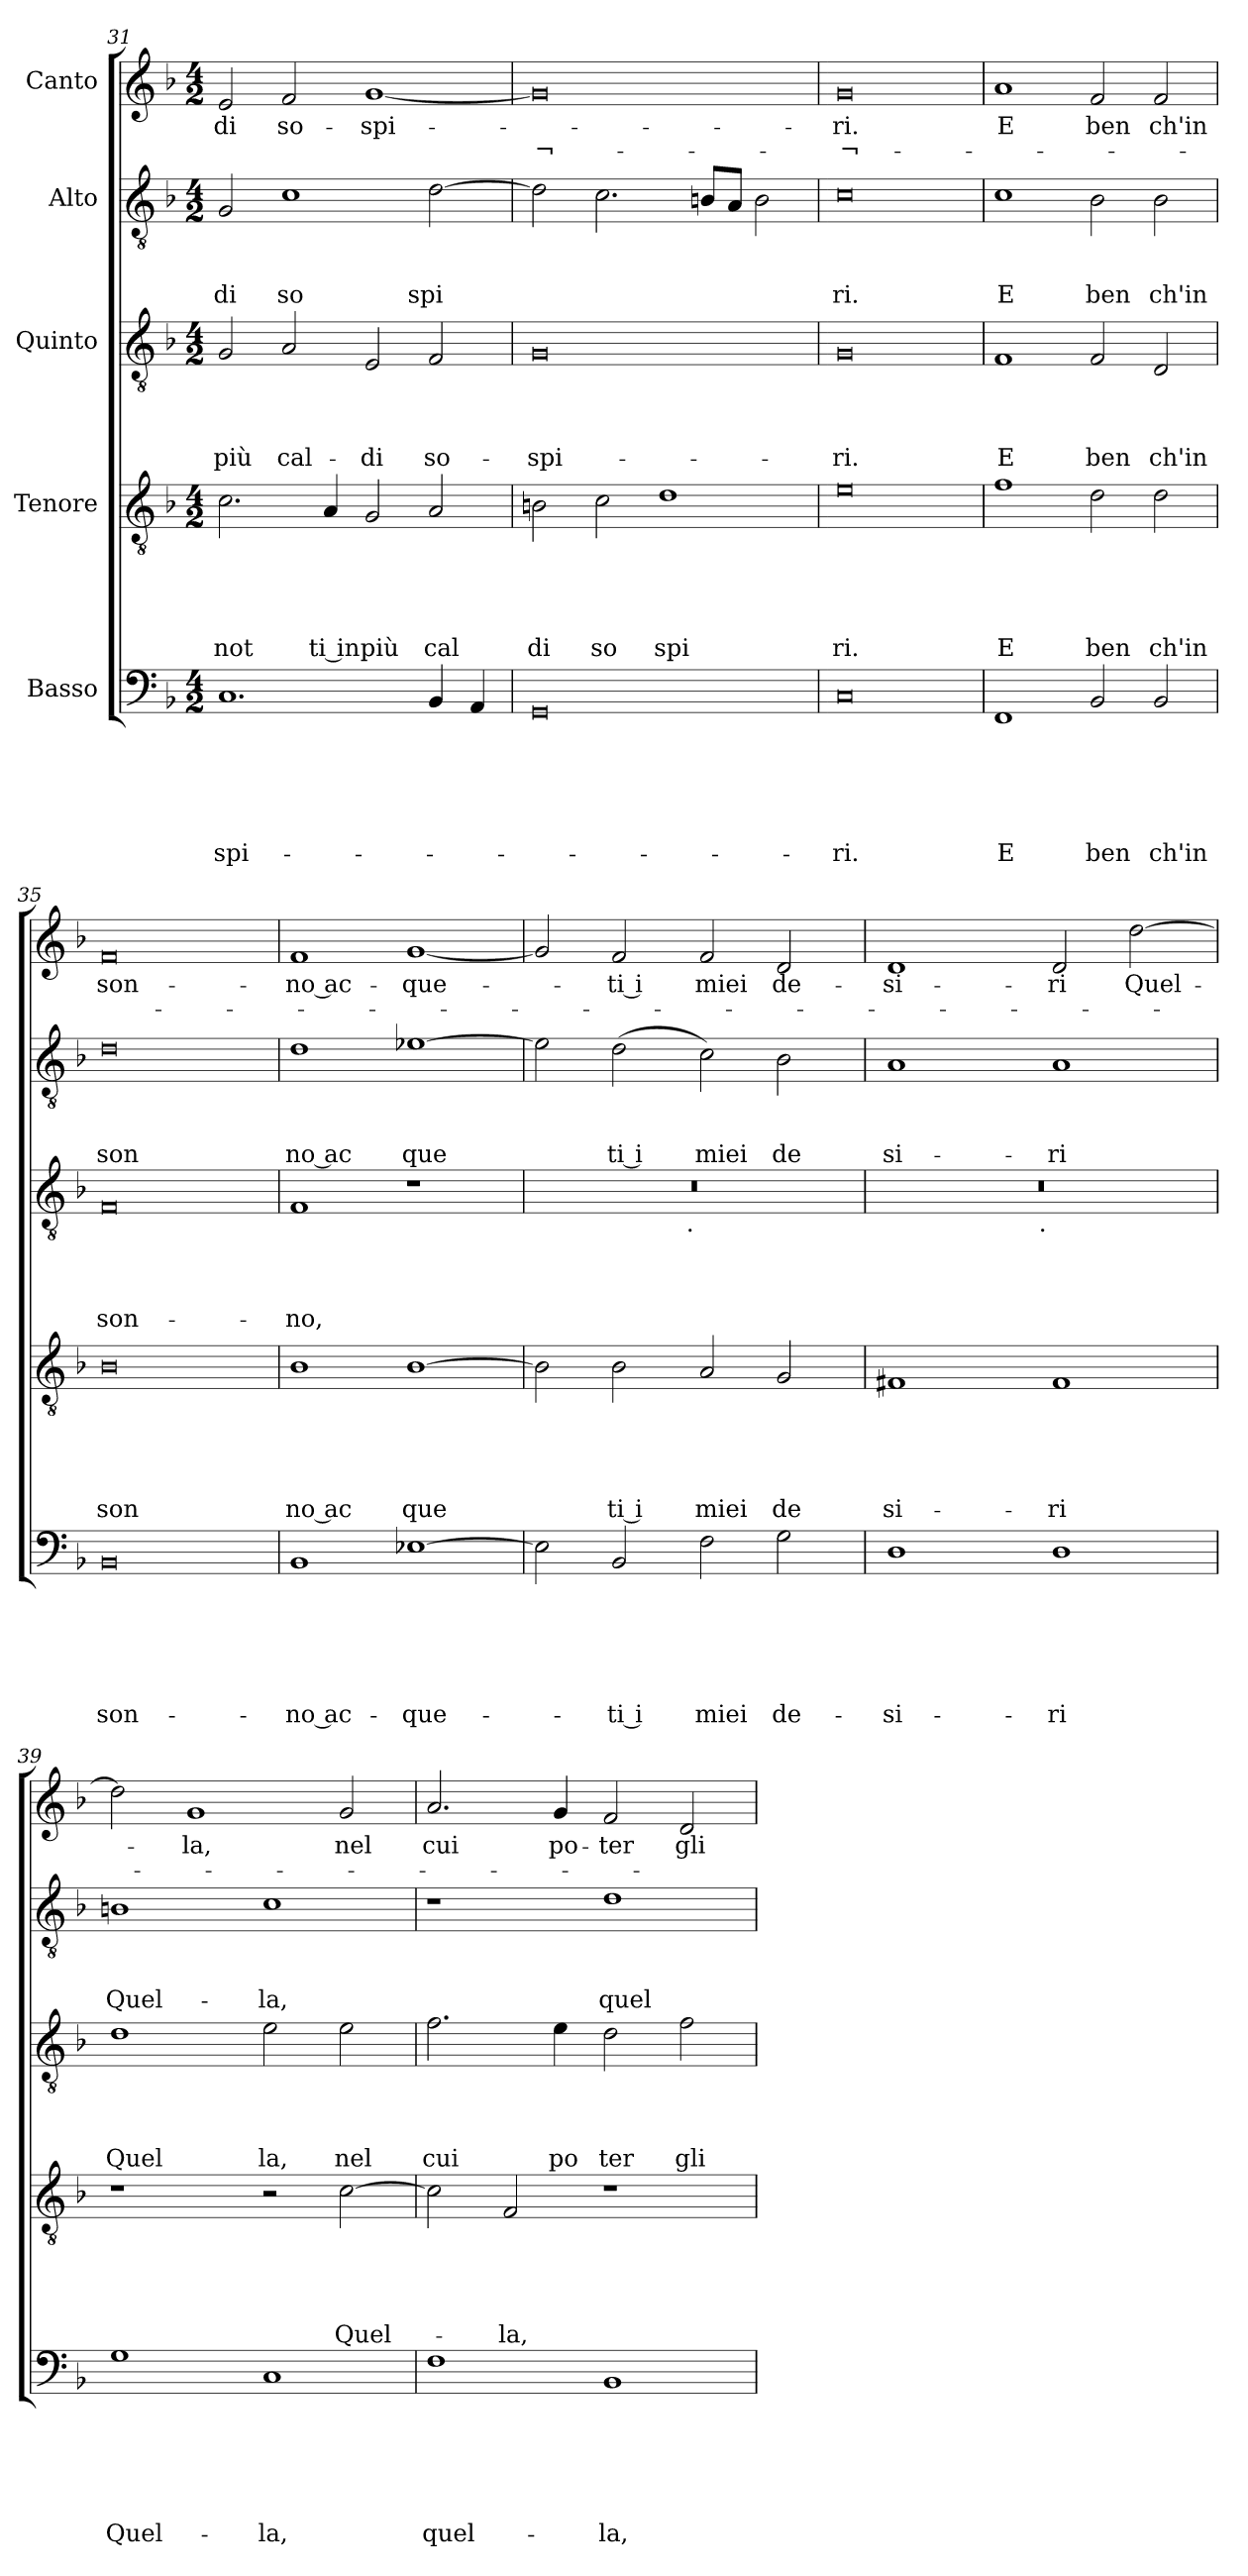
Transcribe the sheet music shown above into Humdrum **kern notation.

**kern	**text	**text	**text	**text	**text	**text	**kern	**text	**text	**text	**text	**text	**kern	**text	**text	**text	**text	**kern	**text	**text	**text	**kern	**text	**text
*part5	*part5	*part5	*part5	*part5	*part5	*part5	*part4	*part4	*part4	*part4	*part4	*part4	*part3	*part3	*part3	*part3	*part3	*part2	*part2	*part2	*part2	*part1	*part1	*part1
*staff5	*staff5	*staff5	*staff5	*staff5	*staff5	*staff5	*staff4	*staff4	*staff4	*staff4	*staff4	*staff4	*staff3	*staff3	*staff3	*staff3	*staff3	*staff2	*staff2	*staff2	*staff2	*staff1	*staff1	*staff1
*I"Basso	*	*	*	*	*	*	*I"Tenore	*	*	*	*	*	*I"Quinto	*	*	*	*	*I"Alto	*	*	*	*I"Canto	*	*
*clefF4	*	*	*	*	*	*	*clefGv2	*	*	*	*	*	*clefGv2	*	*	*	*	*clefGv2	*	*	*	*clefG2	*	*
*ITrd-3c-5	*	*	*	*	*	*	*ITrd-3c-5	*	*	*	*	*	*ITrd-3c-5	*	*	*	*	*ITrd-3c-5	*	*	*	*	*	*
*k[b-e-]	*	*	*	*	*	*	*k[b-e-]	*	*	*	*	*	*k[b-e-]	*	*	*	*	*k[b-e-]	*	*	*	*k[b-]	*	*
*B-:	*	*	*	*	*	*	*B-:	*	*	*	*	*	*B-:	*	*	*	*	*B-:	*	*	*	*F:	*	*
*M4/2	*	*	*	*	*	*	*M4/2	*	*	*	*	*	*M4/2	*	*	*	*	*M4/2	*	*	*	*M4/2	*	*
=31	=31	=31	=31	=31	=31	=31	=31	=31	=31	=31	=31	=31	=31	=31	=31	=31	=31	=31	=31	=31	=31	=31	=31	=31
!	!	!	!	!	!	!LO:LY:b	!	!	!	!	!	!LO:LY:b	!	!	!	!	!LO:LY:b	!	!	!	!LO:LY:b	!	!LO:LY:b	!
1.F	.	.	.	.	.	-spi-	2.f\	.	.	.	.	not	2c/	.	.	.	più	2c/	.	.	di	2e/	-di	.
!	!	!	!	!	!	!	!	!	!	!	!	!	!	!	!	!	!LO:LY:b	!	!	!	!LO:LY:b	!	!LO:LY:b	!
.	.	.	.	.	.	.	.	.	.	.	.	.	2d/	.	.	.	cal-	1f	.	.	so	2f/	so-	.
!	!	!	!	!	!	!	!	!	!	!	!	!LO:LY:b:rj	!	!	!	!	!	!	!	!	!	!	!	!
.	.	.	.	.	.	.	4d/	.	.	.	.	ti in	.	.	.	.	.	.	.	.	.	.	.	.
!	!	!	!	!	!	!	!	!	!	!	!	!LO:LY:b	!	!	!	!	!LO:LY:b	!	!	!	!	!	!LO:LY:b	!
.	.	.	.	.	.	.	2c/	.	.	.	.	più	2A/	.	.	.	-di	.	.	.	.	[<1g	-spi-	.
!	!	!	!	!	!	!	!	!	!	!	!	!LO:LY:b	!	!	!	!	!LO:LY:b	!	!	!	!LO:LY:b	!	!	!
4E-/	.	.	.	.	.	.	2d/	.	.	.	.	cal	2B-/	.	.	.	so-	[>2g\	.	.	spi	.	.	.
4D/	.	.	.	.	.	.	.	.	.	.	.	.	.	.	.	.	.	.	.	.	.	.	.	.
=32	=32	=32	=32	=32	=32	=32	=32	=32	=32	=32	=32	=32	=32	=32	=32	=32	=32	=32	=32	=32	=32	=32	=32	=32
!	!	!	!	!	!	!	!	!	!	!	!	!LO:LY:b	!	!	!	!	!LO:LY:b	!	!	!	!	!	!	!LO:LY:b
0C	.	.	.	.	.	.	2en\	.	.	.	.	di	0c	.	.	.	-spi-	2g\]	.	.	.	0g]	.	¬-
!	!	!	!	!	!	!	!	!	!	!	!	!LO:LY:b	!	!	!	!	!	!	!	!	!	!	!	!
.	.	.	.	.	.	.	2f\	.	.	.	.	so	.	.	.	.	.	2.f\	.	.	.	.	.	.
!	!	!	!	!	!	!	!	!	!	!	!	!LO:LY:b	!	!	!	!	!	!	!	!	!	!	!	!
.	.	.	.	.	.	.	1g	.	.	.	.	spi	.	.	.	.	.	.	.	.	.	.	.	.
.	.	.	.	.	.	.	.	.	.	.	.	.	.	.	.	.	.	8en/L	.	.	.	.	.	.
.	.	.	.	.	.	.	.	.	.	.	.	.	.	.	.	.	.	8d/J	.	.	.	.	.	.
.	.	.	.	.	.	.	.	.	.	.	.	.	.	.	.	.	.	2e\	.	.	.	.	.	.
=33	=33	=33	=33	=33	=33	=33	=33	=33	=33	=33	=33	=33	=33	=33	=33	=33	=33	=33	=33	=33	=33	=33	=33	=33
!	!	!	!	!	!	!LO:LY:b	!	!	!	!	!	!LO:LY:b	!	!	!	!	!LO:LY:b	!	!	!	!LO:LY:b	!	!LO:LY:b	!LO:LY:b
0F	.	.	.	.	.	-ri.	0a	.	.	.	.	ri.	0c	.	.	.	-ri.	0f	.	.	ri.	0g	-ri.	-¬-
=34	=34	=34	=34	=34	=34	=34	=34	=34	=34	=34	=34	=34	=34	=34	=34	=34	=34	=34	=34	=34	=34	=34	=34	=34
!	!	!	!	!	!	!LO:LY:b	!	!	!	!	!	!LO:LY:b	!	!	!	!	!LO:LY:b	!	!	!	!LO:LY:b	!	!LO:LY:b	!
1BB-	.	.	.	.	.	E	1b-	.	.	.	.	E	1B-	.	.	.	E	1f	.	.	E	1a	E	.
!	!	!	!	!	!	!LO:LY:b	!	!	!	!	!	!LO:LY:b	!	!	!	!	!LO:LY:b	!	!	!	!LO:LY:b	!	!LO:LY:b	!
2E-/	.	.	.	.	.	ben	2g\	.	.	.	.	ben	2B-/	.	.	.	ben	2e-\	.	.	ben	2f/	ben	.
!	!	!	!	!	!	!LO:LY:b	!	!	!	!	!	!LO:LY:b	!	!	!	!	!LO:LY:b	!	!	!	!LO:LY:b	!	!LO:LY:b	!
2E-/	.	.	.	.	.	ch'in	2g\	.	.	.	.	ch'in	2G/	.	.	.	ch'in	2e-\	.	.	ch'in	2f/	ch'in	.
=35	=35	=35	=35	=35	=35	=35	=35	=35	=35	=35	=35	=35	=35	=35	=35	=35	=35	=35	=35	=35	=35	=35	=35	=35
!	!	!	!	!	!	!LO:LY:b	!	!	!	!	!	!LO:LY:b	!	!	!	!	!LO:LY:b	!	!	!	!LO:LY:b	!	!LO:LY:b	!
0E-	.	.	.	.	.	son-	0e-	.	.	.	.	son	0B-	.	.	.	son-	0g	.	.	son	0f	son-	.
=36	=36	=36	=36	=36	=36	=36	=36	=36	=36	=36	=36	=36	=36	=36	=36	=36	=36	=36	=36	=36	=36	=36	=36	=36
!	!	!	!	!	!	!LO:LY:b:rj	!	!	!	!	!	!LO:LY:b:rj	!	!	!	!	!LO:LY:b	!	!	!	!LO:LY:b:rj	!	!LO:LY:b:rj	!
1E-	.	.	.	.	.	-no ac-	1e-	.	.	.	.	no ac	1B-	.	.	.	-no,	1g	.	.	no ac	1f	-no ac-	.
!	!	!	!	!	!	!LO:LY:b	!	!	!	!	!	!LO:LY:b	!	!	!	!	!	!	!	!	!LO:LY:b	!	!LO:LY:b	!
[>1A-X	.	.	.	.	.	-que-	[>1e-	.	.	.	.	que	1r	.	.	.	.	[>1a-X	.	.	que	[<1g	-que-	.
=37	=37	=37	=37	=37	=37	=37	=37	=37	=37	=37	=37	=37	=37	=37	=37	=37	=37	=37	=37	=37	=37	=37	=37	=37
*	*	*	*	*	*	*	*	*	*	*	*	*	*^	*	*	*	*	*	*	*	*	*	*	*
2A-\]	.	.	.	.	.	.	2e-\]	.	.	.	.	.	0r	2ryy	.	.	.	.	2a-\]	.	.	.	2g/]	.	.
!	!	!	!	!	!	!LO:LY:b:rj	!	!	!	!	!	!LO:LY:b:rj	!	!	!	!	!	!	!	!	!	!LO:LY:b:rj	!	!LO:LY:b:rj	!
2E-/	.	.	.	.	.	-ti i	2e-\	.	.	.	.	ti i	.	4...ryy	.	.	.	.	(<2g\	.	.	ti i	2f/	-ti i	.
!	!	!	!	!	!	!	!	!	!	!	!	!	!	!LO:TX:b:t=.	!	!	!	!	!	!	!	!	!	!	!
.	.	.	.	.	.	.	.	.	.	.	.	.	.	1ryy	.	.	.	.	.	.	.	.	.	.	.
!	!	!	!	!	!	!LO:LY:b	!	!	!	!	!	!LO:LY:b	!	!	!	!	!	!	!	!	!	!LO:LY:b	!	!LO:LY:b	!
2B-\	.	.	.	.	.	miei	2d/	.	.	.	.	miei	.	.	.	.	.	.	2f\)	.	.	miei	2f/	miei	.
!	!	!	!	!	!	!LO:LY:b	!	!	!	!	!	!LO:LY:b	!	!	!	!	!	!	!	!	!	!LO:LY:b	!	!LO:LY:b	!
2c\	.	.	.	.	.	de-	2c/	.	.	.	.	de	.	.	.	.	.	.	2e-\	.	.	de	2d/	de-	.
.	.	.	.	.	.	.	.	.	.	.	.	.	.	32ryy	.	.	.	.	.	.	.	.	.	.	.
!!LO:LB:g=z
=38	=38	=38	=38	=38	=38	=38	=38	=38	=38	=38	=38	=38	=38	=38	=38	=38	=38	=38	=38	=38	=38	=38	=38	=38	=38
!	!	!	!	!	!	!LO:LY:b	!	!	!	!	!	!LO:LY:b	!	!	!	!	!	!	!	!	!	!LO:LY:b	!	!LO:LY:b	!
1G	.	.	.	.	.	-si-	1Bn	.	.	.	.	si-	0r	2ryy	.	.	.	.	1d	.	.	si-	1d	-si-	.
.	.	.	.	.	.	.	.	.	.	.	.	.	.	4...ryy	.	.	.	.	.	.	.	.	.	.	.
!	!	!	!	!	!	!	!	!	!	!	!	!	!	!LO:TX:b:t=.	!	!	!	!	!	!	!	!	!	!	!
.	.	.	.	.	.	.	.	.	.	.	.	.	.	1ryy	.	.	.	.	.	.	.	.	.	.	.
!	!	!	!	!	!	!LO:LY:b	!	!	!	!	!	!LO:LY:b	!	!	!	!	!	!	!	!	!	!LO:LY:b	!	!LO:LY:b	!
1G	.	.	.	.	.	-ri	1B	.	.	.	.	-ri	.	.	.	.	.	.	1d	.	.	-ri	2d/	-ri	.
!	!	!	!	!	!	!	!	!	!	!	!	!	!	!	!	!	!	!	!	!	!	!	!	!LO:LY:b	!
.	.	.	.	.	.	.	.	.	.	.	.	.	.	.	.	.	.	.	.	.	.	.	[>2dd\	Quel-	.
.	.	.	.	.	.	.	.	.	.	.	.	.	.	32ryy	.	.	.	.	.	.	.	.	.	.	.
=39	=39	=39	=39	=39	=39	=39	=39	=39	=39	=39	=39	=39	=39	=39	=39	=39	=39	=39	=39	=39	=39	=39	=39	=39	=39
!	!	!	!	!	!	!LO:LY:b	!	!	!	!	!	!	!	!	!	!	!	!LO:LY:b	!	!	!	!LO:LY:b	!	!	!
*	*	*	*	*	*	*	*	*	*	*	*	*	*v	*v	*	*	*	*	*	*	*	*	*	*	*
1c	.	.	.	.	.	Quel-	1r	.	.	.	.	.	1g	.	.	.	Quel	1en	.	.	Quel-	2dd\]	.	.
!	!	!	!	!	!	!	!	!	!	!	!	!	!	!	!	!	!	!	!	!	!	!	!LO:LY:b	!
.	.	.	.	.	.	.	.	.	.	.	.	.	.	.	.	.	.	.	.	.	.	1g	-la,	.
!	!	!	!	!	!	!LO:LY:b	!	!	!	!	!	!	!	!	!	!	!LO:LY:b	!	!	!	!LO:LY:b	!	!	!
1F	.	.	.	.	.	-la,	2r	.	.	.	.	.	2a\	.	.	.	la,	1f	.	.	-la,	.	.	.
!	!	!	!	!	!	!	!	!	!	!	!	!LO:LY:b	!	!	!	!	!LO:LY:b	!	!	!	!	!	!LO:LY:b	!
.	.	.	.	.	.	.	[>2f\	.	.	.	.	Quel-	2a\	.	.	.	nel	.	.	.	.	2g/	nel	.
=40	=40	=40	=40	=40	=40	=40	=40	=40	=40	=40	=40	=40	=40	=40	=40	=40	=40	=40	=40	=40	=40	=40	=40	=40
!	!	!	!	!	!	!LO:LY:b	!	!	!	!	!	!	!	!	!	!	!LO:LY:b	!	!	!	!	!	!LO:LY:b	!
1B-	.	.	.	.	.	quel-	2f\]	.	.	.	.	.	2.b-\	.	.	.	cui	1r	.	.	.	2.a/	cui	.
!	!	!	!	!	!	!	!	!	!	!	!	!LO:LY:b	!	!	!	!	!	!	!	!	!	!	!	!
.	.	.	.	.	.	.	2B-/	.	.	.	.	-la,	.	.	.	.	.	.	.	.	.	.	.	.
!	!	!	!	!	!	!	!	!	!	!	!	!	!	!	!	!	!LO:LY:b	!	!	!	!	!	!LO:LY:b	!
.	.	.	.	.	.	.	.	.	.	.	.	.	4a\	.	.	.	po	.	.	.	.	4g/	po-	.
!	!	!	!	!	!	!LO:LY:b	!	!	!	!	!	!	!	!	!	!	!LO:LY:b	!	!	!	!LO:LY:b	!	!LO:LY:b	!
1E-	.	.	.	.	.	-la,	1r	.	.	.	.	.	2g\	.	.	.	ter	1g	.	.	quel-	2f/	-ter	.
!	!	!	!	!	!	!	!	!	!	!	!	!	!	!	!	!	!LO:LY:b	!	!	!	!	!	!LO:LY:b	!
.	.	.	.	.	.	.	.	.	.	.	.	.	2b-\	.	.	.	gli	.	.	.	.	2d/	gli	.
=	=	=	=	=	=	=	=	=	=	=	=	=	=	=	=	=	=	=	=	=	=	=	=	=
*-	*-	*-	*-	*-	*-	*-	*-	*-	*-	*-	*-	*-	*-	*-	*-	*-	*-	*-	*-	*-	*-	*-	*-	*-
